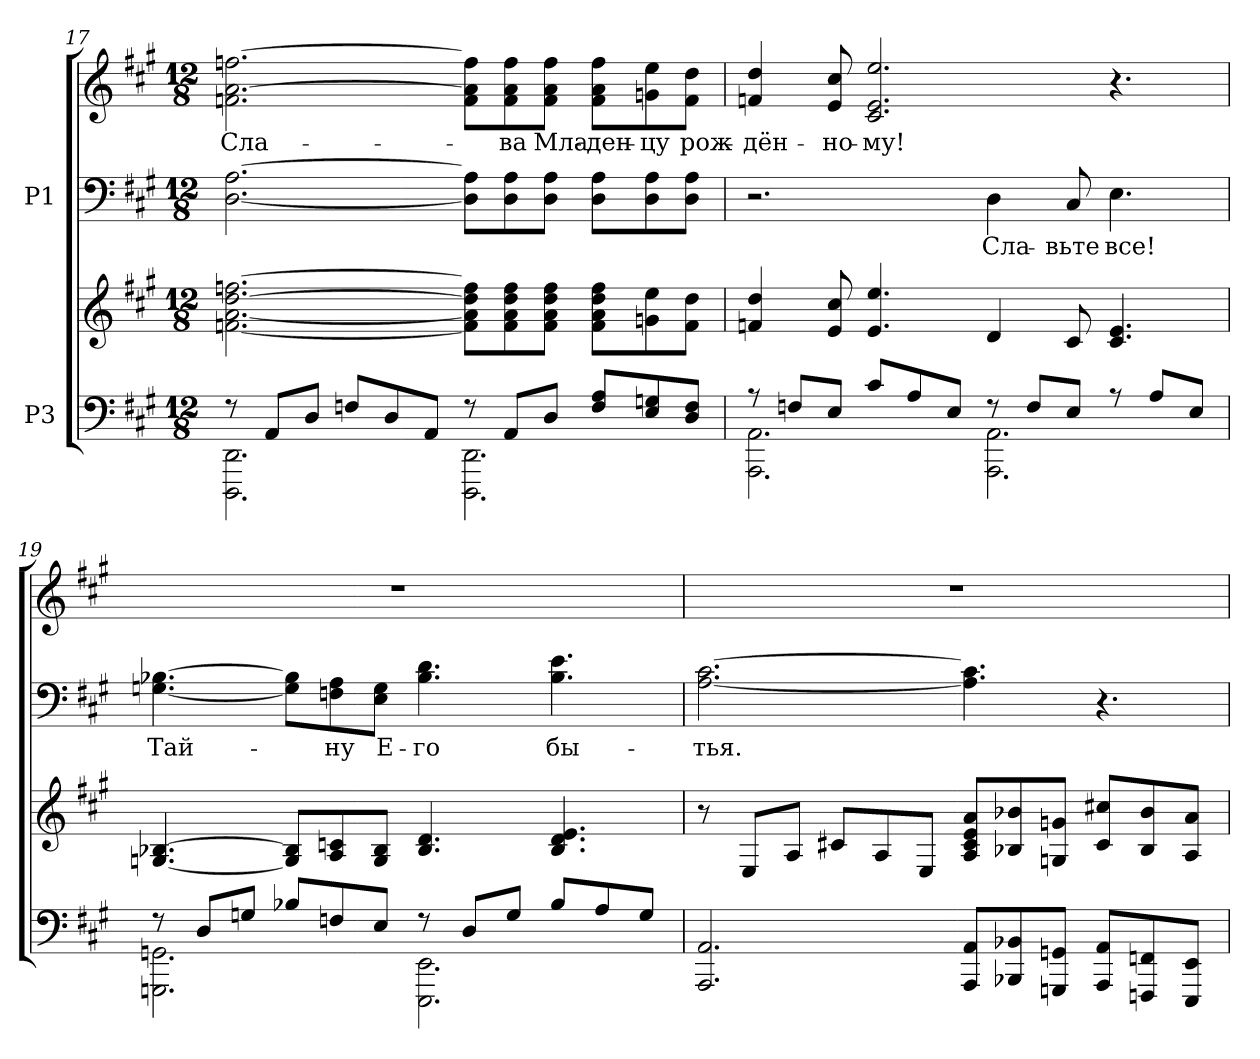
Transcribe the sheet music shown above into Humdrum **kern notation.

**kern	**kern	**kern	**text	**kern	**text
*part2	*part2	*part1	*part1	*part1	*part1
*staff4	*staff3	*staff2	*staff2	*staff1	*staff1
*I"P3	*	*I"P1	*	*	*
*clefF4	*clefG2	*clefF4	*	*clefG2	*
*k[f#c#g#]	*k[f#c#g#]	*k[f#c#g#]	*	*k[f#c#g#]	*
*A:	*A:	*A:	*	*A:	*
*M12/8	*M12/8	*M12/8	*	*M12/8	*
=17	=17	=17	=17	=17	=17
*^	*	*	*	*	*
!	!	!	!	!	!	!LO:LY:b:color=#000000
8r	2.DDDi\ 2.DDi	[<2.fni\ [<2.ai [>2.ddi [>2.ffni	[<2.Di\ [>2.Ai	.	2.fni\ [<2.ai [>2.ffni	Сла-
8AAi/L	.	.	.	.	.	.
8Di/J	.	.	.	.	.	.
8Fni/L	.	.	.	.	.	.
8Di/	.	.	.	.	.	.
8AAi/J	.	.	.	.	.	.
8r	2.DDDi\ 2.DDi	8fi\] 8ai] 8ddi] 8ffi]L	8Di\] 8Ai]L	.	8fi\ 8ai] 8ffi]L	.
!	!	!	!	!	!	!LO:LY:b:color=#000000
8AAi/L	.	8fi\ 8ai 8ddi 8ffi	8Di\ 8Ai	.	8fi\ 8ai 8ffi	-ва
!	!	!	!	!	!	!LO:LY:b:color=#000000
8Di/J	.	8fi\ 8ai 8ddi 8ffiJ	8Di\ 8AiJ	.	8fi\ 8ai 8ffiJ	Мла-
!	!	!	!	!	!	!LO:LY:b:color=#000000
8Fi/ 8AiL	.	8fi\ 8ai 8ddi 8ffiL	8Di\ 8AiL	.	8fi\ 8ai 8ffiL	-ден-
!	!	!	!	!	!	!LO:LY:b:color=#000000
8Ei/ 8Gni	.	8gni\ 8eei	8Di\ 8Ai	.	8gni\ 8eei	-цу
!	!	!	!	!	!	!LO:LY:b:color=#000000
8Di/ 8FiJ	.	8fi\ 8ddiJ	8Di\ 8AiJ	.	8fi\ 8ddiJ	рож-
!!LO:LB:g=z
=18	=18	=18	=18	=18	=18	=18
!	!	!	!	!	!	!LO:LY:b:color=#000000
8r	2.AAAi\ 2.AAi	4fni/ 4ddi	2.r	.	4fni/ 4ddi	-дён-
8Fni/L	.	.	.	.	.	.
!	!	!	!	!	!	!LO:LY:b:color=#000000
8Ei/J	.	8ei/ 8cc#i	.	.	8ei/ 8cc#i	-но-
!	!	!	!	!	!	!LO:LY:b:color=#000000
8c#i/L	.	4.ei/ 4.eei	.	.	2.c#i/ 2.ei 2.eei	-му!
8Ai/	.	.	.	.	.	.
8Ei/J	.	.	.	.	.	.
!	!	!	!	!LO:LY:a:color=#000000	!	!
8r	2.AAAi\ 2.AAi	4di/	4Di\	Сла-	.	.
8Fi/L	.	.	.	.	.	.
!	!	!	!	!LO:LY:a:color=#000000	!	!
8Ei/J	.	8c#i/	8C#i/	-вьте	.	.
!	!	!	!	!LO:LY:a:color=#000000	!	!
8r	.	4.c#i/ 4.ei	4.Ei\	все!	4.r	.
8Ai/L	.	.	.	.	.	.
8Ei/J	.	.	.	.	.	.
=19	=19	=19	=19	=19	=19	=19
!	!	!	!	!LO:LY:a:color=#000000	!LO:N:vis=1	!
8r	2.GGGni\ 2.GGni	[<4.Gni/ [>4.B-Xi	[<4.Gni\ [>4.B-Xi	Тай-	1.r	.
8Di/L	.	.	.	.	.	.
8Gni/J	.	.	.	.	.	.
8B-Xi/L	.	8Gi/] 8B-i]L	8Gi\] 8B-i]L	.	.	.
!	!	!	!	!LO:LY:a:color=#000000	!	!
8Fni/	.	8Ai/ 8cni	8Fni\ 8Ai	-ну	.	.
!	!	!	!	!LO:LY:a:color=#000000	!	!
8Ei/J	.	8Gi/ 8B-iJ	8Ei\ 8GiJ	Е-	.	.
!	!	!	!	!LO:LY:a:color=#000000	!	!
8r	2.EEEi\ 2.EEi	4.B-i/ 4.di	4.B-i\ 4.di	-го	.	.
8Di/L	.	.	.	.	.	.
8Gi/J	.	.	.	.	.	.
!	!	!	!	!LO:LY:a:color=#000000	!	!
8B-i/L	.	4.B-i/ 4.di 4.ei	4.B-i\ 4.ei	бы-	.	.
8Ai/	.	.	.	.	.	.
8Gi/J	.	.	.	.	.	.
*v	*v	*	*	*	*	*
!!LO:LB:g=z
=20	=20	=20	=20	=20	=20
!	!	!	!LO:LY:a:color=#000000	!LO:N:vis=1	!
2.AAAi/ 2.AAi	8r	[<2.Ai\ [>2.c#i	-тья.	1.r	.
.	8Ei/L	.	.	.	.
.	8Ai/J	.	.	.	.
.	8c#Xi/L	.	.	.	.
.	8Ai/	.	.	.	.
.	8Ei/J	.	.	.	.
8AAAi/ 8AAiL	8Ai/ 8c#i 8ei 8aiL	4.Ai\] 4.c#i]	.	.	.
8BBB-Xi/ 8BB-Xi	8B-Xi/ 8b-Xi	.	.	.	.
8GGGni/ 8GGniJ	8Gni/ 8gniJ	.	.	.	.
8AAAi/ 8AAiL	8c#i/ 8cc#XiL	4.r	.	.	.
8FFFni/ 8FFni	8B-i/ 8b-i	.	.	.	.
8EEEi/ 8EEiJ	8Ai/ 8aiJ	.	.	.	.
=	=	=	=	=	=
*-	*-	*-	*-	*-	*-
